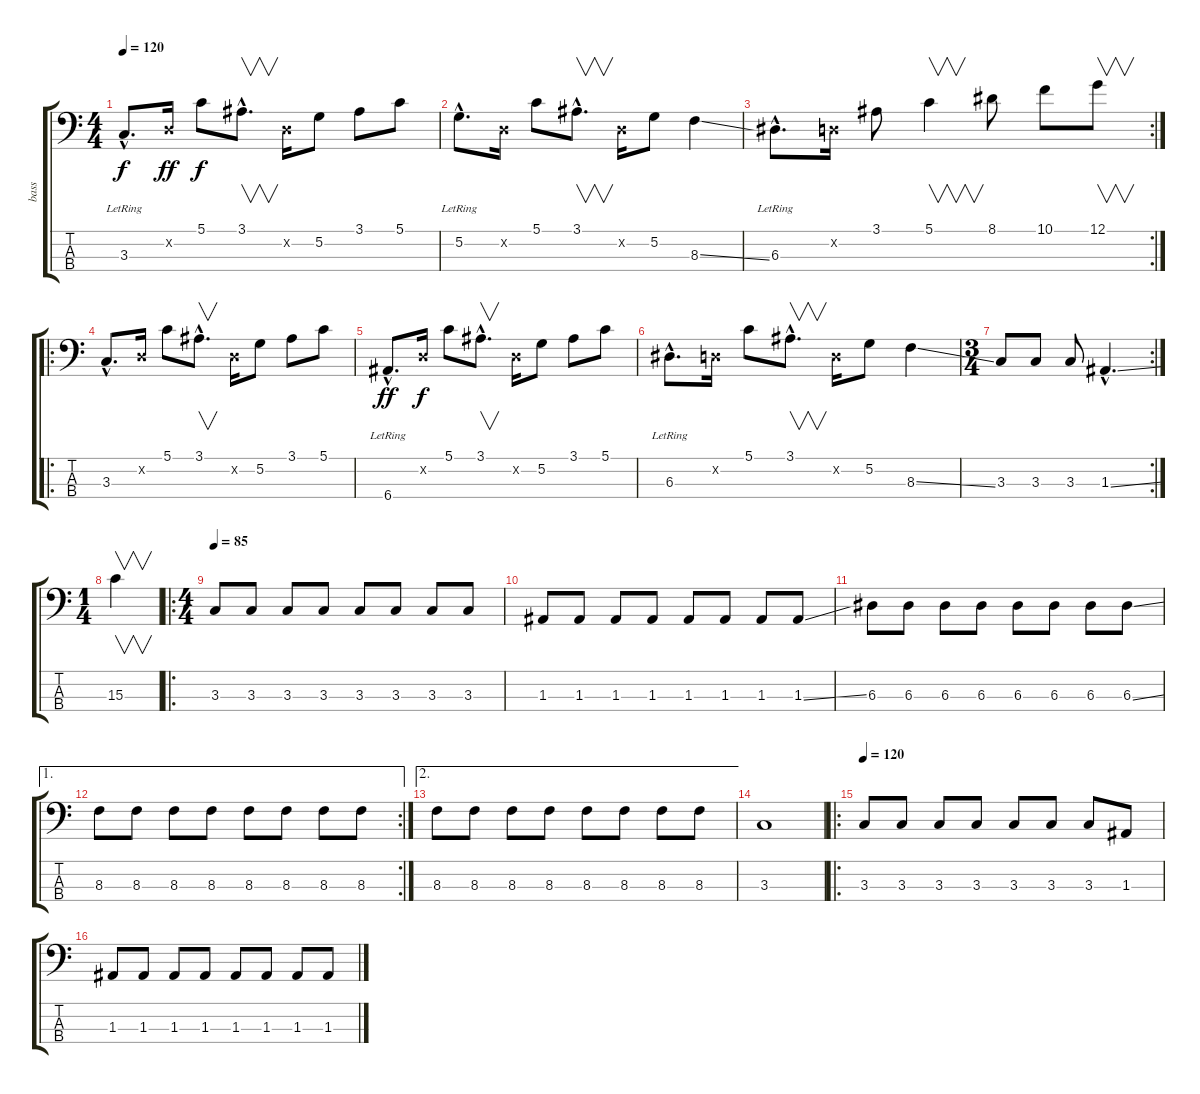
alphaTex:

\track ("bass" "bass") {instrument electricbassfinger}
\staff {score tabs}
\tuning (G2 D2 A1 E1) {hide}
\ts (4 4)
\tempo 120
\clef f4
\ks c
3.3{hac lr}.8{d dy f} 0.2{x}.16{dy ff} 5.1.8{dy f} 3.1{hac}.8{v d} 0.2{x}.16 5.2.8 3.1.8 5.1.8 |
5.2{hac lr}.8{d} 0.2{x}.16 5.1.8 3.1{hac}.8{v d} 0.2{x}.16 5.2.8 8.3{ss}.4 |
\rc 2
6.3{hac lr}.8{d} 0.2{x}.16 3.1.8 5.1.4{v} 8.1.8 10.1.8 12.1.8{v} |
\ro
\section ("" "")
3.3{hac}.8{d} 0.2{x}.16 5.1.8 3.1{hac}.8{v d} 0.2{x}.16 5.2.8 3.1.8 5.1.8 |
6.4{hac lr}.8{d dy ff} 0.2{x}.16{dy f} 5.1.8 3.1{hac}.8{v d} 0.2{x}.16 5.2.8 3.1.8 5.1.8 |
6.3{hac lr}.8{d} 0.2{x}.16 5.1.8 3.1{hac}.8{v d} 0.2{x}.16 5.2.8 8.3{ss}.4 |
\rc 2
\ts (3 4)
3.3.8 3.3.8 3.3.8 1.3{ss hac}.4{d} |
\ts (1 4)
15.3.4{v} |
\ro
\ts (4 4)
\section ("" "")
\tempo 85
3.3.8 3.3.8 3.3.8 3.3.8 3.3.8 3.3.8 3.3.8 3.3.8 |
1.3.8 1.3.8 1.3.8 1.3.8 1.3.8 1.3.8 1.3.8 1.3{ss}.8 |
6.3.8 6.3.8 6.3.8 6.3.8 6.3.8 6.3.8 6.3.8 6.3{ss}.8 |
\ae 1
\rc 2
8.3.8 8.3.8 8.3.8 8.3.8 8.3.8 8.3.8 8.3.8 8.3.8 |
\ae 2
8.3.8 8.3.8 8.3.8 8.3.8 8.3.8 8.3.8 8.3.8 8.3.8 |
3.3.1 |
\ro
\section ("" "")
\tempo 120
3.3.8 3.3.8 3.3.8 3.3.8 3.3.8 3.3.8 3.3.8 1.3.8 |
1.3.8 1.3.8 1.3.8 1.3.8 1.3.8 1.3.8 1.3.8 1.3.8
